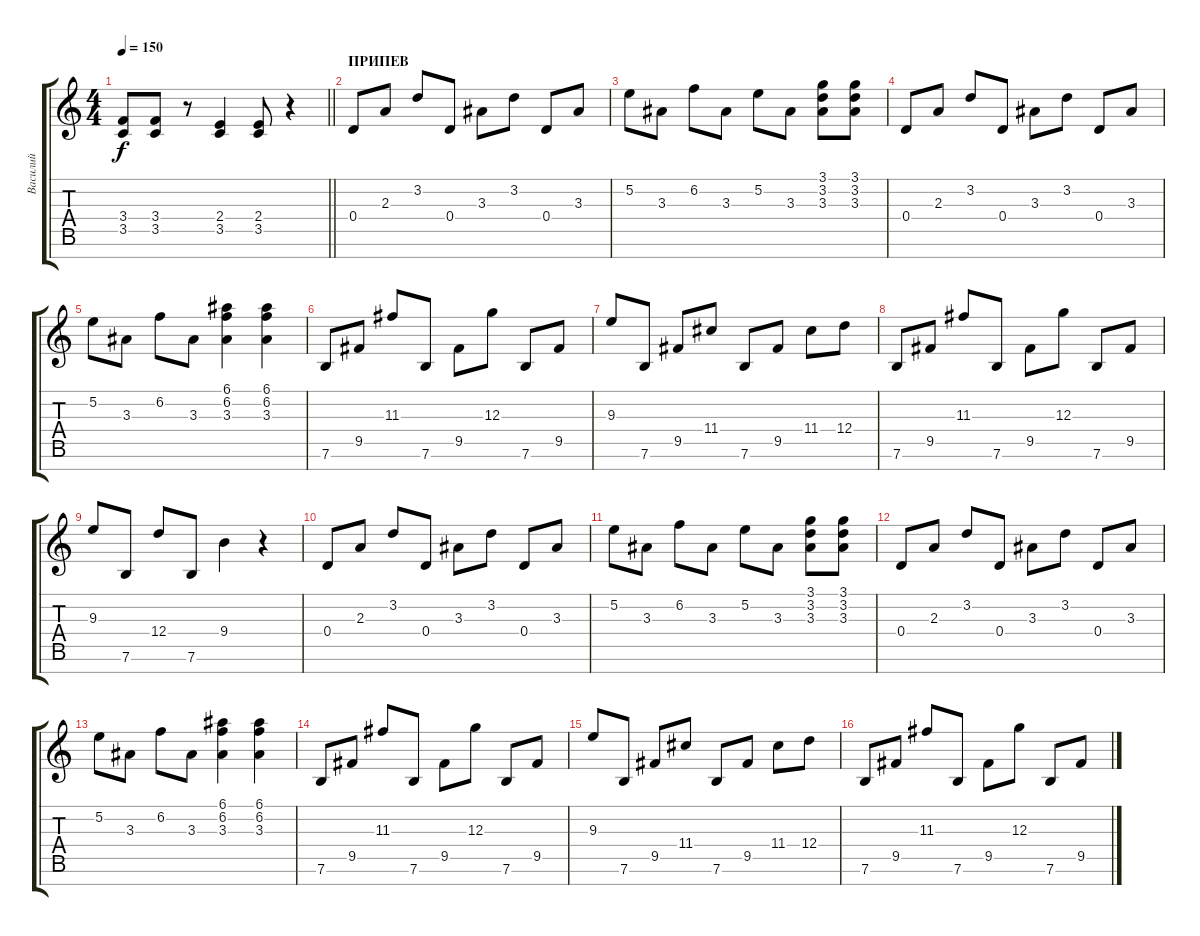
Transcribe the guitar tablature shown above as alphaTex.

\track ("Василий" "Василий") {instrument overdrivenguitar}
\staff {score tabs}
\tuning (E4 B3 G3 D3 A2 E2 B1) {hide}
\ts (4 4)
\tempo 150
\clef g2
\barLineRight lightlight
\ks c
(3.4{t} 3.5{t}).8{dy f} (3.4 3.5).8 r.8 (2.4 3.5).4 (2.4 3.5).8 r.4 |
\section ("" "ПРИПЕВ")
0.4.8 2.3.8 3.2.8 0.4.8 3.3.8 3.2.8 0.4.8 3.3.8 |
5.2.8 3.3.8 6.2.8 3.3.8 5.2.8 3.3.8 (3.1 3.2 3.3).8 (3.1 3.2 3.3).8 |
0.4.8 2.3.8 3.2.8 0.4.8 3.3.8 3.2.8 0.4.8 3.3.8 |
5.2.8 3.3.8 6.2.8 3.3.8 (6.1 6.2 3.3).4 (6.1 6.2 3.3).4 |
7.6.8 9.5.8 11.3.8 7.6.8 9.5.8 12.3.8 7.6.8 9.5.8 |
9.3.8 7.6.8 9.5.8 11.4.8 7.6.8 9.5.8 11.4.8 12.4.8 |
7.6.8 9.5.8 11.3.8 7.6.8 9.5.8 12.3.8 7.6.8 9.5.8 |
9.3.8 7.6.8 12.4.8 7.6.8 9.4.4 r.4 |
0.4.8 2.3.8 3.2.8 0.4.8 3.3.8 3.2.8 0.4.8 3.3.8 |
5.2.8 3.3.8 6.2.8 3.3.8 5.2.8 3.3.8 (3.1 3.2 3.3).8 (3.1 3.2 3.3).8 |
0.4.8 2.3.8 3.2.8 0.4.8 3.3.8 3.2.8 0.4.8 3.3.8 |
5.2.8 3.3.8 6.2.8 3.3.8 (6.1 6.2 3.3).4 (6.1 6.2 3.3).4 |
7.6.8 9.5.8 11.3.8 7.6.8 9.5.8 12.3.8 7.6.8 9.5.8 |
9.3.8 7.6.8 9.5.8 11.4.8 7.6.8 9.5.8 11.4.8 12.4.8 |
7.6.8 9.5.8 11.3.8 7.6.8 9.5.8 12.3.8 7.6.8 9.5.8
